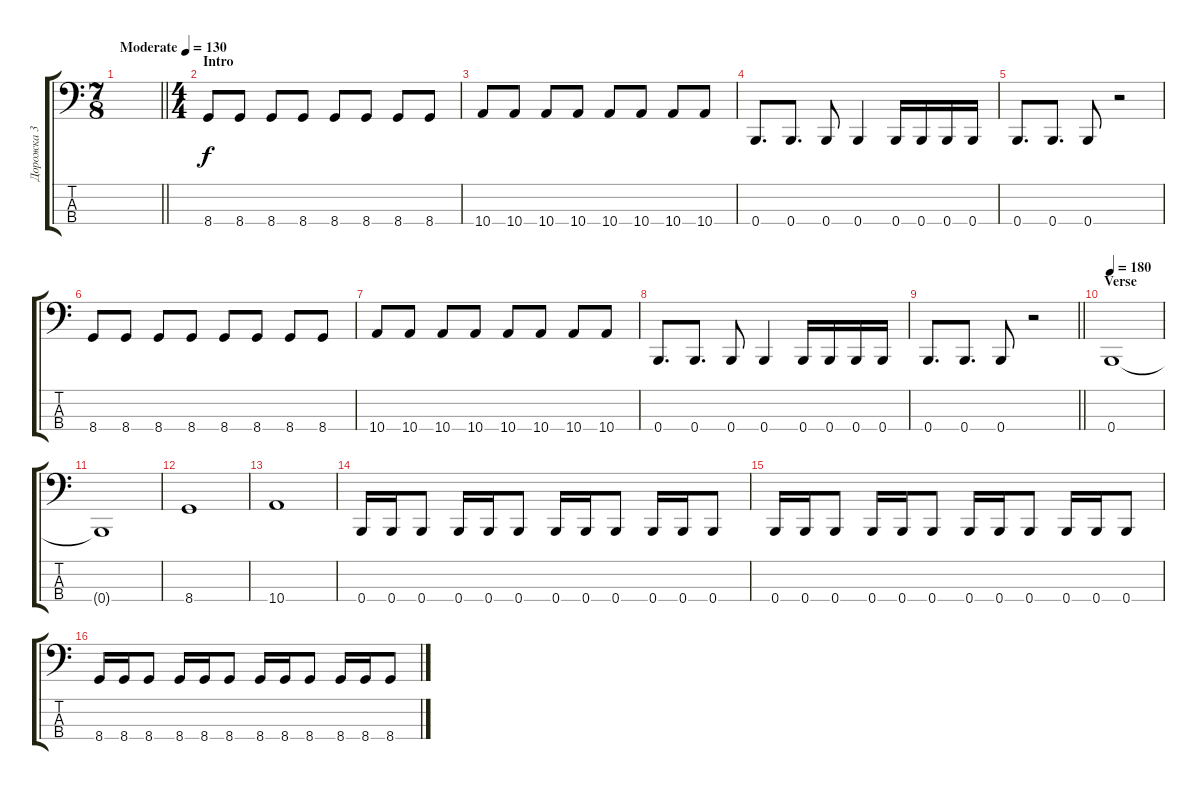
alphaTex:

\track ("Дорожка 3" "Дорожка 3") {instrument electricbassfinger}
\staff {score tabs}
\tuning (E2 B1 Gb1 B0) {hide}
\ts (7 8)
\tempo (130 "Moderate")
\clef f4
\barLineRight lightlight
\ks c
|
\ts (4 4)
\section ("" "Intro")
8.4.8 8.4.8 8.4.8 8.4.8 8.4.8 8.4.8 8.4.8 8.4.8 |
10.4.8 10.4.8 10.4.8 10.4.8 10.4.8 10.4.8 10.4.8 10.4.8 |
0.4.8{d} 0.4.8{d} 0.4.8 0.4.4 0.4.16 0.4.16 0.4.16 0.4.16 |
0.4.8{d} 0.4.8{d} 0.4.8 r.2 |
8.4.8 8.4.8 8.4.8 8.4.8 8.4.8 8.4.8 8.4.8 8.4.8 |
10.4.8 10.4.8 10.4.8 10.4.8 10.4.8 10.4.8 10.4.8 10.4.8 |
0.4.8{d} 0.4.8{d} 0.4.8 0.4.4 0.4.16 0.4.16 0.4.16 0.4.16 |
\barLineRight lightlight
0.4.8{d} 0.4.8{d} 0.4.8 r.2 |
\section ("" "Verse")
\tempo 180
0.4.1 |
0.4{t}.1 |
8.4.1 |
10.4.1 |
0.4.16 0.4.16 0.4.8 0.4.16 0.4.16 0.4.8 0.4.16 0.4.16 0.4.8 0.4.16 0.4.16 0.4.8 |
0.4.16 0.4.16 0.4.8 0.4.16 0.4.16 0.4.8 0.4.16 0.4.16 0.4.8 0.4.16 0.4.16 0.4.8 |
8.4.16 8.4.16 8.4.8 8.4.16 8.4.16 8.4.8 8.4.16 8.4.16 8.4.8 8.4.16 8.4.16 8.4.8
